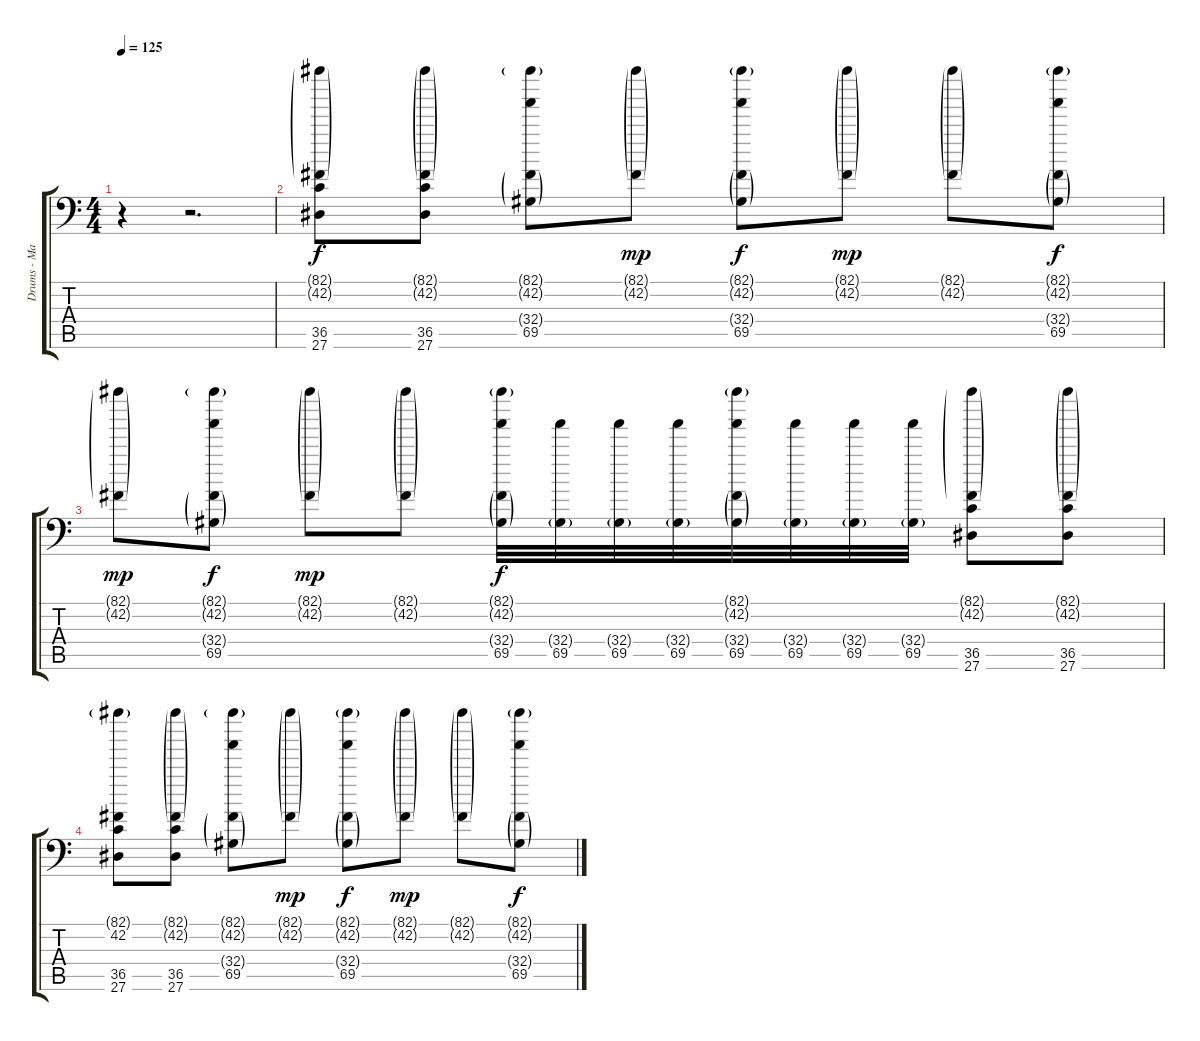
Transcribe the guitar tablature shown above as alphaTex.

\track ("Drums - Matt Nicholls" "Drums - Ma") {instrument acousticgrandpiano}
\staff {score tabs}
\tuning (C-1 C-1 C-1 C-1 C-1 C-1) {hide}
\ts (4 4)
\tempo 125
\clef f4
\ks c
r.4{dy ppp} r.2{d} |
(82.1{g} 42.2{g} 36.5 27.6).8{dy f} (82.1{g} 42.2{g} 36.5 27.6).8 (82.1{g} 42.2{g} 32.4{g} 69.5).8 (82.1{g} 42.2{g}).8{dy mp} (82.1{g} 42.2{g} 32.4{g} 69.5).8{dy f} (82.1{g} 42.2{g}).8{dy mp} (82.1{g} 42.2{g}).8 (82.1{g} 42.2{g} 32.4{g} 69.5).8{dy f} |
(82.1{g} 42.2{g}).8{dy mp} (82.1{g} 42.2{g} 32.4{g} 69.5).8{dy f} (82.1{g} 42.2{g}).8{dy mp} (82.1{g} 42.2{g}).8 (82.1{g} 42.2{g} 32.4{g} 69.5).32{dy f} (32.4{g} 69.5).32 (32.4{g} 69.5).32 (32.4{g} 69.5).32 (82.1{g} 42.2{g} 32.4{g} 69.5).32 (32.4{g} 69.5).32 (32.4{g} 69.5).32 (32.4{g} 69.5).32 (82.1{g} 42.2{g} 36.5 27.6).8 (82.1{g} 42.2{g} 36.5 27.6).8 |
(82.1{g} 42.2 36.5 27.6).8 (82.1{g} 42.2{g} 36.5 27.6).8 (82.1{g} 42.2{g} 32.4{g} 69.5).8 (82.1{g} 42.2{g}).8{dy mp} (82.1{g} 42.2{g} 32.4{g} 69.5).8{dy f} (82.1{g} 42.2{g}).8{dy mp} (82.1{g} 42.2{g}).8 (82.1{g} 42.2{g} 32.4{g} 69.5).8{dy f}
